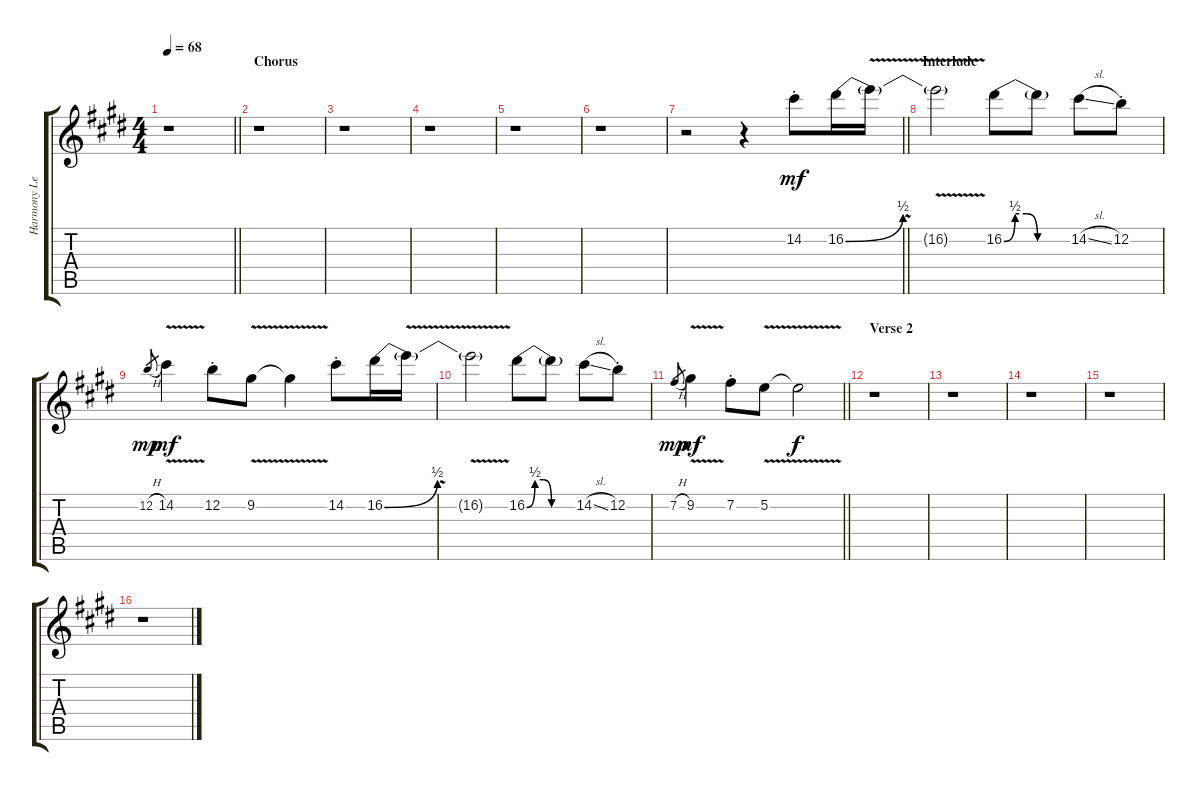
\track ("Harmony Lead 1" "Harmony Le") {instrument electricguitarclean}
\staff {score tabs}
\tuning (E4 B3 G3 D3 A2 E2) {hide}
\ts (4 4)
\tempo 68
\clef g2
\barLineRight lightlight
\ks e
r.1{dy mf} |
\section ("" "Chorus")
r.1 |
r.1 |
r.1 |
r.1 |
r.1 |
\barLineRight lightlight
r.2 r.4 14.2{st}.8 16.2{be (bend 0 0 60 2)}.16 16.2{v t}.16 |
\section ("" "Interlude")
16.2{t}.2 16.2{be (custom 0 0 10 2 20 2 30 0 60 0)}.8 16.2{t}.8 14.2{sl}.8 12.2{st}.8 |
12.2{h}.8{gr dy mp} 14.2{v}.4{dy mf} 12.2{st}.8 9.2{v}.8 9.2{t}.4 14.2{st}.8 16.2{be (bend 0 0 60 2)}.16 16.2{v t}.16 |
16.2{t}.2 16.2{be (custom 0 0 10 2 20 2 30 0 60 0)}.8 16.2{t}.8 14.2{sl}.8 12.2{st}.8 |
\barLineRight lightlight
7.2{h}.8{gr dy mp} 9.2{v}.4{dy mf} 7.2{st}.8 5.2{v}.8 5.2{t}.2{dy f} |
\section ("" "Verse 2")
r.1 |
r.1 |
r.1 |
r.1 |
r.1
